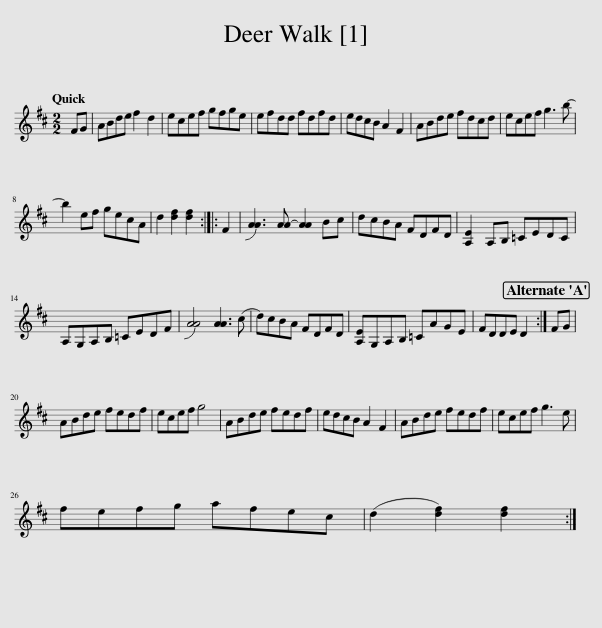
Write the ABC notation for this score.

X:1
L:1/8
Q:1/4=120
M:2/2
I:linebreak $
K:D
V:1 treble
V:1
 FG | ABde f2 d2 | ecef gfge | efdd fdfd | edcB A2 F2 | %5
 ABde fdcd | ecef g3 b- |$ b2 ef gecA | d2 [df]2 [df]2 :: F2 | %10
 !slide![AA]3 [AA-] [AA]2 Bc | dcBA FDFD | [A,E]2 A,B, =CEDC |$ A,G,A,B, =CEDF | !slide![AA]4 [AA]3 (c | %15
 d)cBA FDFD | [A,E]G,A,B, =CAGE | FDDE D2 :| FG |$ ABde fedf | %20
 ecef g4 | ABde fedf | edcB A2 F2 | ABde fedf | ecef g3 e |$ %25
 fefg afec | (d2 [df]2) [df]2 :| %27
